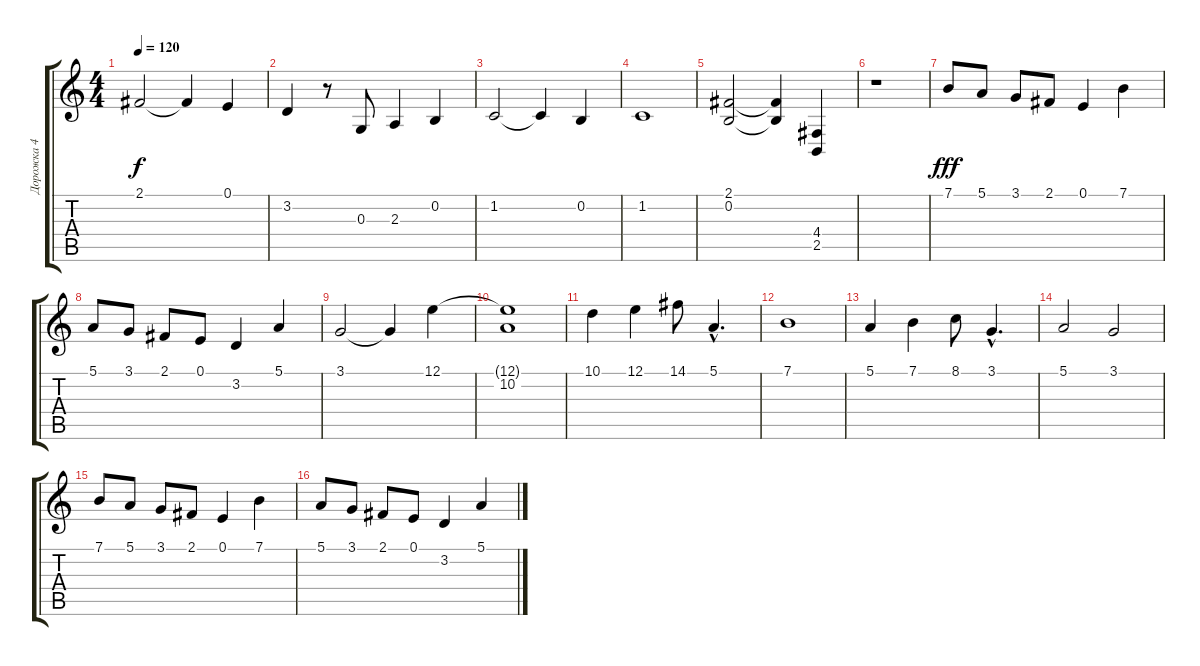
\track ("Дорожка 4" "Дорожка 4") {instrument musicbox}
\staff {score tabs}
\tuning (E4 B3 G3 D3 A2 E2) {hide}
\ts (4 4)
\tempo 120
\clef g2
\ks c
2.1.2{dy f} 2.1{t}.4 0.1.4 |
3.2.4 r.8 0.3.8 2.3.4 0.2.4 |
1.2.2 1.2{t}.4 0.2.4 |
1.2.1 |
(2.1 0.2).2 (2.1{t} 0.2{t}).4 (4.4 2.5).4 |
r.1{instrument pizzicatostrings} |
7.1.8{dy fff} 5.1.8 3.1.8 2.1.8 0.1.4 7.1.4 |
5.1.8 3.1.8 2.1.8 0.1.8 3.2.4 5.1.4 |
3.1.2 3.1{t}.4 12.1.4 |
(12.1{t} 10.2).1 |
10.1.4 12.1.4 14.1.8 5.1{hac}.4{d} |
7.1.1 |
5.1.4 7.1.4 8.1.8 3.1{hac}.4{d} |
5.1.2 3.1.2 |
7.1.8 5.1.8 3.1.8 2.1.8 0.1.4 7.1.4 |
5.1.8 3.1.8 2.1.8 0.1.8 3.2.4 5.1.4
